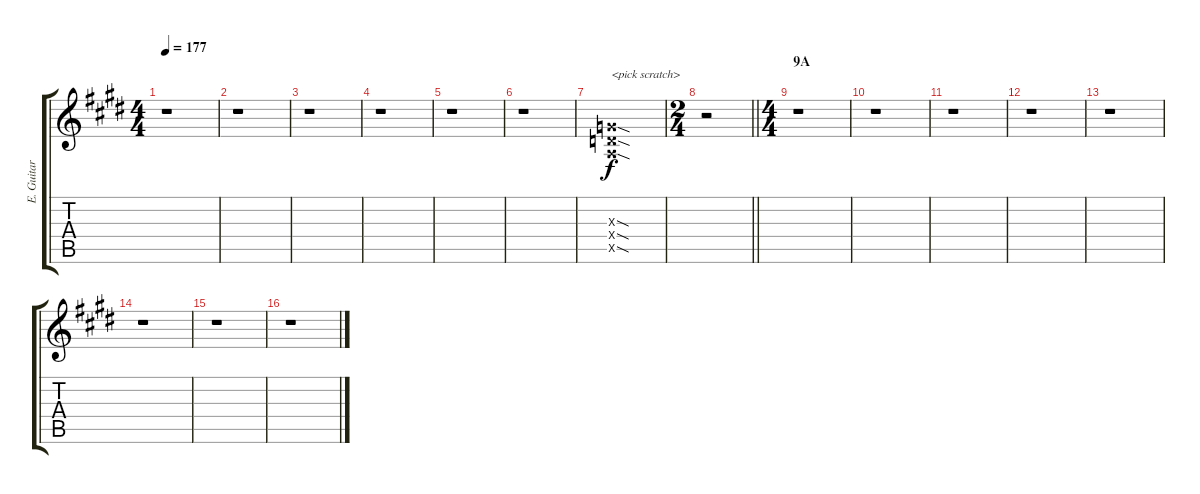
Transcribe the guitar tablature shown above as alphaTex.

\track ("E. Guitar III" "E. Guitar ") {instrument overdrivenguitar}
\staff {score tabs}
\tuning (E4 B3 G3 D3 A2 E2) {hide}
\ts (4 4)
\tempo 177
\clef g2
\ks e
r.1{dy f} |
r.1 |
r.1 |
r.1 |
r.1 |
r.1 |
(0.3{sod x} 0.4{sod x} 0.5{sod x}).1{txt "<pick scratch>"} |
\ts (2 4)
\barLineRight lightlight
r.2 |
\ts (4 4)
\section ("" "9A")
r.1 |
r.1 |
r.1 |
r.1 |
r.1 |
r.1 |
r.1 |
r.1
